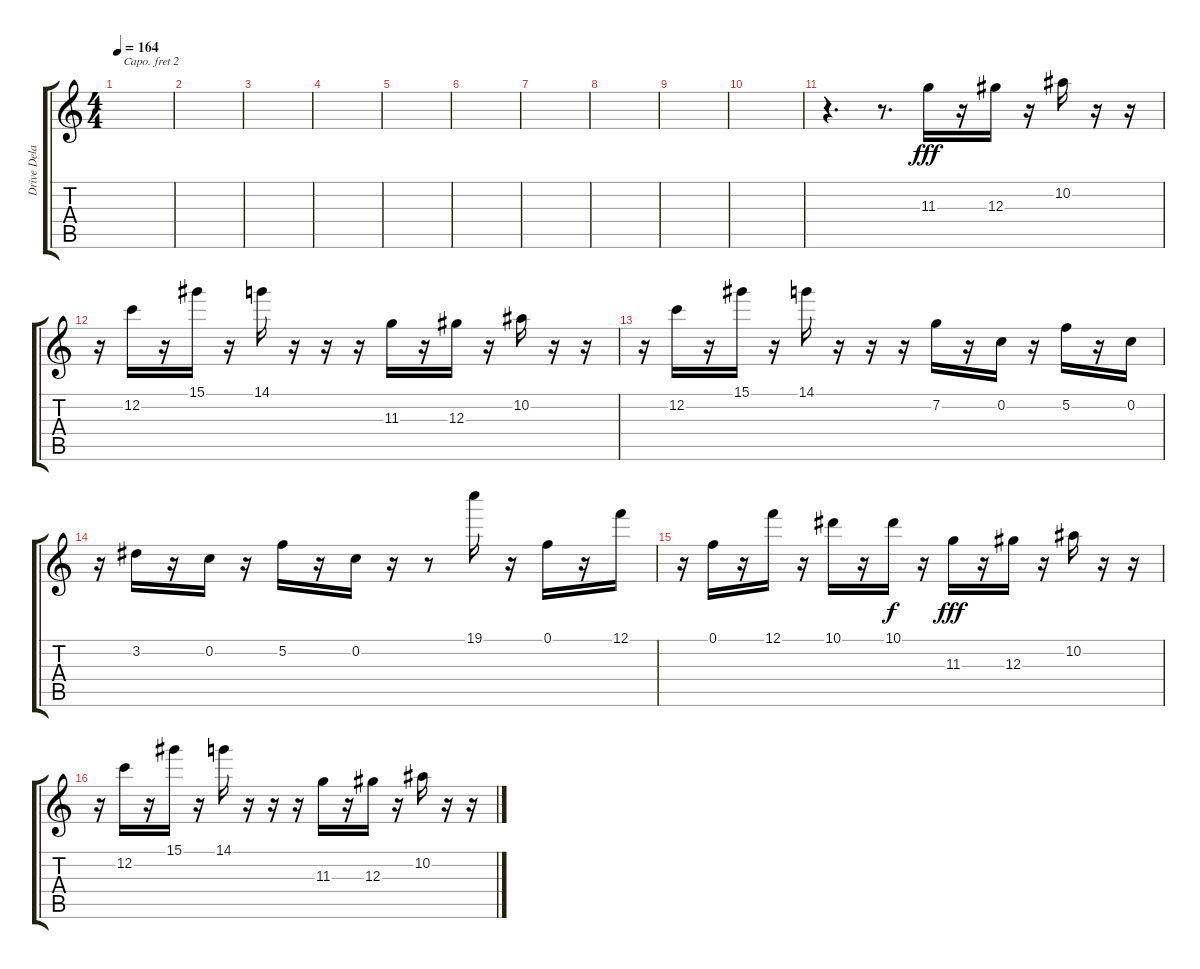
\track ("Drive Delay 3" "Drive Dela") {instrument overdrivenguitar}
\staff {score tabs}
\capo 2
\tuning (Eb4 Bb3 Gb3 Db3 Ab2 Eb2) {hide}
\ts (4 4)
\tempo 164
\clef g2
\ks c
|
|
|
|
|
|
|
|
|
|
r.4{d} r.8{d} 11.3.16{dy fff} r.16 12.3.16 r.16 10.2.16 r.16 r.16 |
r.16 12.2.16 r.16 15.1.16 r.16 14.1.16 r.16 r.16 r.16 11.3.16 r.16 12.3.16 r.16 10.2.16 r.16 r.16 |
r.16 12.2.16 r.16 15.1.16 r.16 14.1.16 r.16 r.16 r.16 7.2.16 r.16 0.2.16 r.16 5.2.16 r.16 0.2.16 |
r.16 3.2.16 r.16 0.2.16 r.16 5.2.16 r.16 0.2.16 r.16 r.8 19.1.16 r.16 0.1.16 r.16 12.1.16 |
r.16 0.1.16 r.16 12.1.16 r.16 10.1.16 r.16 10.1.16{dy f} r.16 11.3.16{dy fff} r.16 12.3.16 r.16 10.2.16 r.16 r.16 |
r.16 12.2.16 r.16 15.1.16 r.16 14.1.16 r.16 r.16 r.16 11.3.16 r.16 12.3.16 r.16 10.2.16 r.16 r.16
